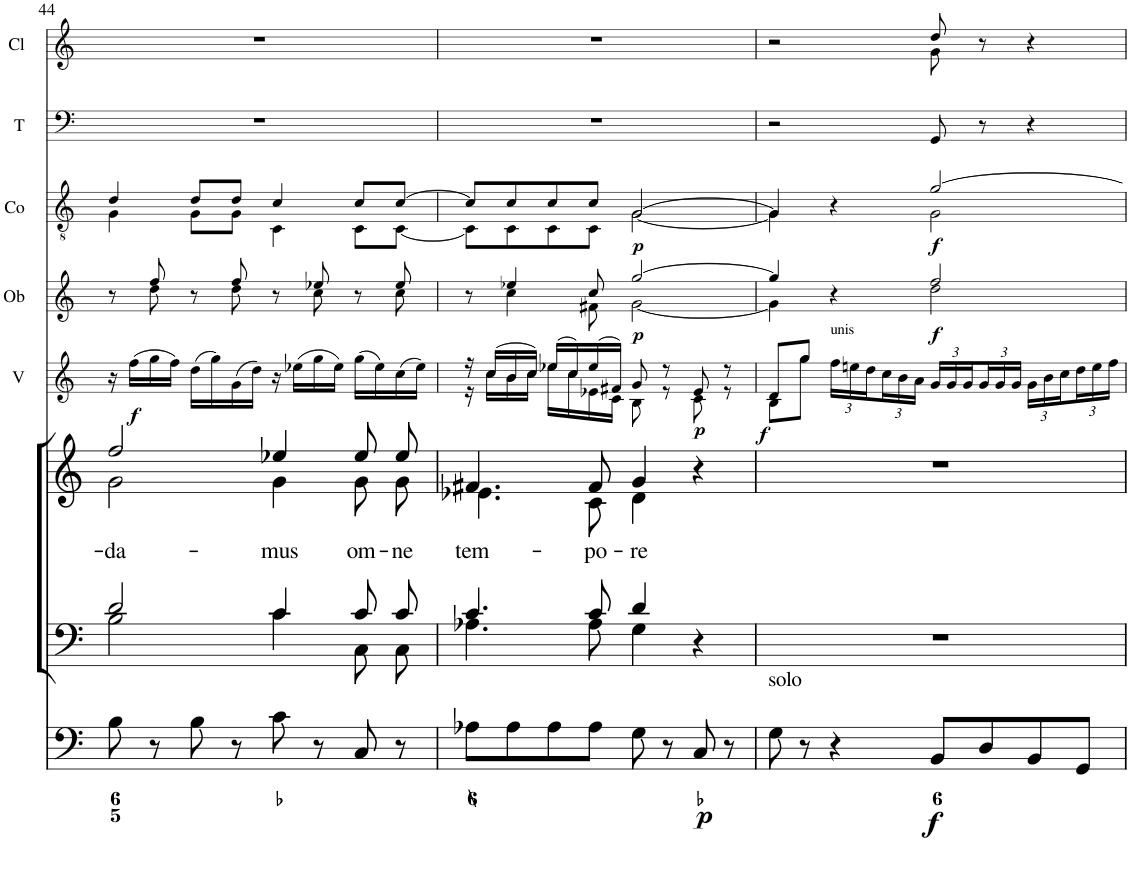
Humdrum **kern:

**kern	**dynam	**kern	**kern	**text	**kern	**dynam	**kern	**dynam	**kern	**dynam	**kern	**kern
*part8	*part8	*part7	*part6	*part6	*part5	*part5	*part4	*part4	*part3	*part3	*part2	*part1
*staff8	*staff8	*staff7	*staff6	*staff6	*staff5	*staff5	*staff4	*staff4	*staff3	*staff3	*staff2	*staff1
*I"Organo	*	*I"Voice	*I"Voice	*	*I"Violino 1mo,2do	*	*I"Oboi	*	*I"Corni in C	*	*I"Timpani	*I"Clarini in C
*	*	*	*	*	*I'V	*	*I'Ob	*	*I'Co	*	*I'T	*I'Cl
!!LO:PB:g=z
*clefF4	*	*clefF4	*clefG2	*	*clefG2	*	*clefG2	*	*clefGv2	*	*clefF4	*clefG2
*	*	*	*	*	*	*	*	*	*Trd7c12	*	*	*
*k[]	*	*k[]	*k[]	*	*k[]	*	*k[]	*	*k[]	*	*k[]	*k[]
*M4/4	*	*M4/4	*M4/4	*	*M4/4	*	*M4/4	*	*M4/4	*	*M4/4	*M4/4
*met(c)	*	*met(c)	*met(c)	*	*met(c)	*	*met(c)	*	*met(c)	*	*met(c)	*met(c)
=44	=44	=44	=44	=44	=44	=44	=44	=44	=44	=44	=44	=44
*	*	*^	*^	*	*	*	*	*	*	*	*	*
!	!	!	!	!	!	!LO:LY:b	!	!	!	!	!	!	!	!
*	*	*	*	*	*	*	*	*	*^	*	*^	*	*	*
8B\	.	2d/	2B\	2ff/	2g\	-da-	16r	.	8r	8ryy	.	4d/	4G\	.	1r	1r
!	!	!	!	!	!	!	!	!LO:DY:b	!	!	!	!	!	!	!	!
.	.	.	.	.	.	.	(16ff\LL	f	.	.	.	.	.	.	.	.
8r	.	.	.	.	.	.	16gg\	.	8ff/	8dd\	.	.	.	.	.	.
.	.	.	.	.	.	.	16ff\JJ)	.	.	.	.	.	.	.	.	.
8B\	.	.	.	.	.	.	(16dd\LL	.	8r	8ryy	.	8d/L	8G\L	.	.	.
.	.	.	.	.	.	.	16gg\)	.	.	.	.	.	.	.	.	.
8r	.	.	.	.	.	.	(16g\	.	8ff/	8dd\	.	8d/J	8G\J	.	.	.
.	.	.	.	.	.	.	16dd\JJ)	.	.	.	.	.	.	.	.	.
!	!	!	!	!	!	!LO:LY:b	!	!	!	!	!	!	!	!	!	!
8c\	.	4c/	4c\	4ee-X/	4g\	-mus	16r	.	8r	8ryy	.	4c/	4C\	.	.	.
.	.	.	.	.	.	.	(16ee-X\LL	.	.	.	.	.	.	.	.	.
8r	.	.	.	.	.	.	16gg\	.	8ee-X/	8cc\	.	.	.	.	.	.
.	.	.	.	.	.	.	16ee-\JJ)	.	.	.	.	.	.	.	.	.
!	!	!	!	!	!	!LO:LY:b	!	!	!	!	!	!	!	!	!	!
8C/	.	8c/L	8C\L	8ee-/L	8g\L	om-	(16gg\LL	.	8r	8ryy	.	8c/L	8C\L	.	.	.
.	.	.	.	.	.	.	16ee-\)	.	.	.	.	.	.	.	.	.
!	!	!	!	!	!	!LO:LY:b	!	!	!	!	!	!	!	!	!	!
8r	.	8c/J	8C\J	8ee-/J	8g\J	-ne	(16cc\	.	8ee-/	8cc\	.	[8c/J	[8C\J	.	.	.
.	.	.	.	.	.	.	16ee-\JJ)	.	.	.	.	.	.	.	.	.
=45	=45	=45	=45	=45	=45	=45	=45	=45	=45	=45	=45	=45	=45	=45	=45	=45
!	!	!	!	!	!	!LO:LY:b	!	!	!	!	!	!	!	!	!	!
*	*	*	*	*	*	*	*^	*	*	*	*	*	*	*	*	*
8A-X\L	.	4.c/	4.A-X\	4.f#X/	4.e-X\	tem-	16r	16r	.	8r	8ryy	.	8c/L]	8C\L]	.	1r	1r
.	.	.	.	.	.	.	(16cc/LL	16cc\LL	.	.	.	.	.	.	.	.	.
8A-\	.	.	.	.	.	.	16b/	16b\	.	4ee-X/	4cc\	.	8c/	8C\	.	.	.
.	.	.	.	.	.	.	16cc/JJ)	16cc\JJ	.	.	.	.	.	.	.	.	.
8A-\	.	.	.	.	.	.	(16ee-X/LL	16ee-\LL	.	.	.	.	8c/	8C\	.	.	.
.	.	.	.	.	.	.	16cc/)	16cc\	.	.	.	.	.	.	.	.	.
!	!	!	!	!	!	!LO:LY:b	!	!	!	!	!	!	!	!	!	!	!
8A-\J	.	8c/	8A-\	8f#/	8c\	-po-	(16ee-/	16e-X\	.	8cc/	8f#X\	.	8c/J	8C\J	.	.	.
.	.	.	.	.	.	.	16f#X/JJ)	16c\JJ	.	.	.	.	.	.	.	.	.
!	!	!	!	!	!	!LO:LY:b	!	!	!	!	!	!LO:DY:b	!	!	!LO:DY:b	!	!
8G\	.	4d/	4G\	4g/	4d\	-re	8g/	8B\	.	[2gg/	[2g\	p	[2G/	[2G\	p	.	.
8r	.	.	.	.	.	.	8r	8r	.	.	.	.	.	.	.	.	.
!	!LO:DY:b	!	!	!	!	!	!	!	!LO:DY:b	!	!	!	!	!	!	!	!
8C/	p	4r	4ryy	4r	4ryy	.	8e-/	8c\	p	.	.	.	.	.	.	.	.
8r	.	.	.	.	.	.	8r	8r	.	.	.	.	.	.	.	.	.
*	*	*v	*v	*	*	*	*	*	*	*	*	*	*	*	*	*	*
*	*	*	*v	*v	*	*	*	*	*	*	*	*	*	*	*	*
=46	=46	=46	=46	=46	=46	=46	=46	=46	=46	=46	=46	=46	=46	=46	=46
*	*	*	*	*	*	*	*	*	*	*	*	*	*	*	*^
!LO:TX:a:t=solo	!	!	!	!	!	!	!	!	!	!	!	!	!	!	!	!
!	!	!	!	!	!	!	!LO:DY:b	!	!	!	!	!	!	!	!	!
8G\	.	1r	1r	.	8d/L	8B\L	f	4gg/]	4g\]	.	4G/]	4G\]	.	2r	2r	2ryy
8r	.	.	.	.	8gg/J	8gg\J	.	.	.	.	.	.	.	.	.	.
*	*	*	*	*	*Xbrackettup	*	*	*	*	*	*	*	*	*	*	*
!	!	!	!	!	!LO:TX:a:t=unis	!	!	!	!	!	!	!	!	!	!	!
4r	.	.	.	.	24ff\LL	2.ryy	.	4r	4ryy	.	4r	4ryy	.	.	.	.
.	.	.	.	.	24een\	.	.	.	.	.	.	.	.	.	.	.
.	.	.	.	.	24dd\	.	.	.	.	.	.	.	.	.	.	.
.	.	.	.	.	24cc\	.	.	.	.	.	.	.	.	.	.	.
.	.	.	.	.	24b\	.	.	.	.	.	.	.	.	.	.	.
.	.	.	.	.	24a\JJ	.	.	.	.	.	.	.	.	.	.	.
!	!LO:DY:b	!	!	!	!	!	!	!	!	!LO:DY:b	!	!	!LO:DY:b	!	!	!
8BB/L	f	.	.	.	24g/LL	.	.	2ff/	2dd\	f	[2g/	2G\	f	8GG/	8dd/	8g\
.	.	.	.	.	24g/	.	.	.	.	.	.	.	.	.	.	.
.	.	.	.	.	24g/	.	.	.	.	.	.	.	.	.	.	.
8D/	.	.	.	.	24g/	.	.	.	.	.	.	.	.	8r	8r	4.ryy
.	.	.	.	.	24g/	.	.	.	.	.	.	.	.	.	.	.
.	.	.	.	.	24g/JJ	.	.	.	.	.	.	.	.	.	.	.
8BB/	.	.	.	.	24g\LL	.	.	.	.	.	.	.	.	4r	4r	.
.	.	.	.	.	24b\	.	.	.	.	.	.	.	.	.	.	.
.	.	.	.	.	24cc\	.	.	.	.	.	.	.	.	.	.	.
8GG/J	.	.	.	.	24dd\	.	.	.	.	.	.	.	.	.	.	.
.	.	.	.	.	24ee\	.	.	.	.	.	.	.	.	.	.	.
.	.	.	.	.	24ff\JJ	.	.	.	.	.	.	.	.	.	.	.
*	*	*	*	*	*v	*v	*	*	*	*	*v	*v	*	*	*v	*v
*	*	*	*	*	*	*	*v	*v	*	*	*	*	*
=	=	=	=	=	=	=	=	=	=	=	=	=
*-	*-	*-	*-	*-	*-	*-	*-	*-	*-	*-	*-	*-
